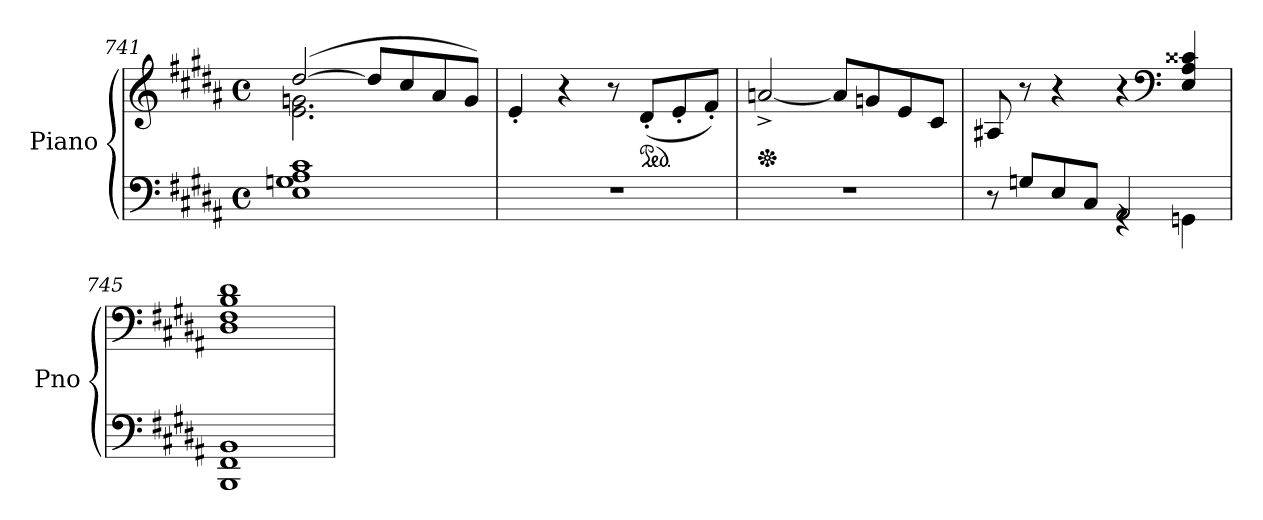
**kern	**kern
*part1	*part1
*staff2	*staff1
*I"Piano	*
*I'Pno	*
*clefF4	*clefG2
*k[f#c#g#d#a#]	*k[f#c#g#d#a#]
*M4/4	*M4/4
*met(c)	*met(c)
=741	=741
*	*^
1E 1Gn 1A# 1c#	([2dd#/	2.e\ 2.gn\
.	8dd#/L]	.
.	8cc#/	.
.	8a#/	4ryy
.	8g/J)	.
*	*v	*v
=742	=742
1r	4e'/
.	4r
.	8r
*	*ped
.	(8d#'/L
.	8e'/
.	8f#'/J)
=743	=743
*	*Xped
1r	[2an^/
.	8a/L]
.	8gn/
.	8e/
.	8c#/J
=744	=744
*^	*
8r	2ryy	8A#X/
8Gn/L	.	8r
8E/	.	4r
8C#/J	.	.
2AA#/	4rGG	4r
*	*	*clefF4
.	4GGn\	4E/ 4A#/ 4c##X/
*v	*v	*
=745	=745
1BBB 1FF# 1BB	1D# 1F# 1B 1d#
=	=
*-	*-
